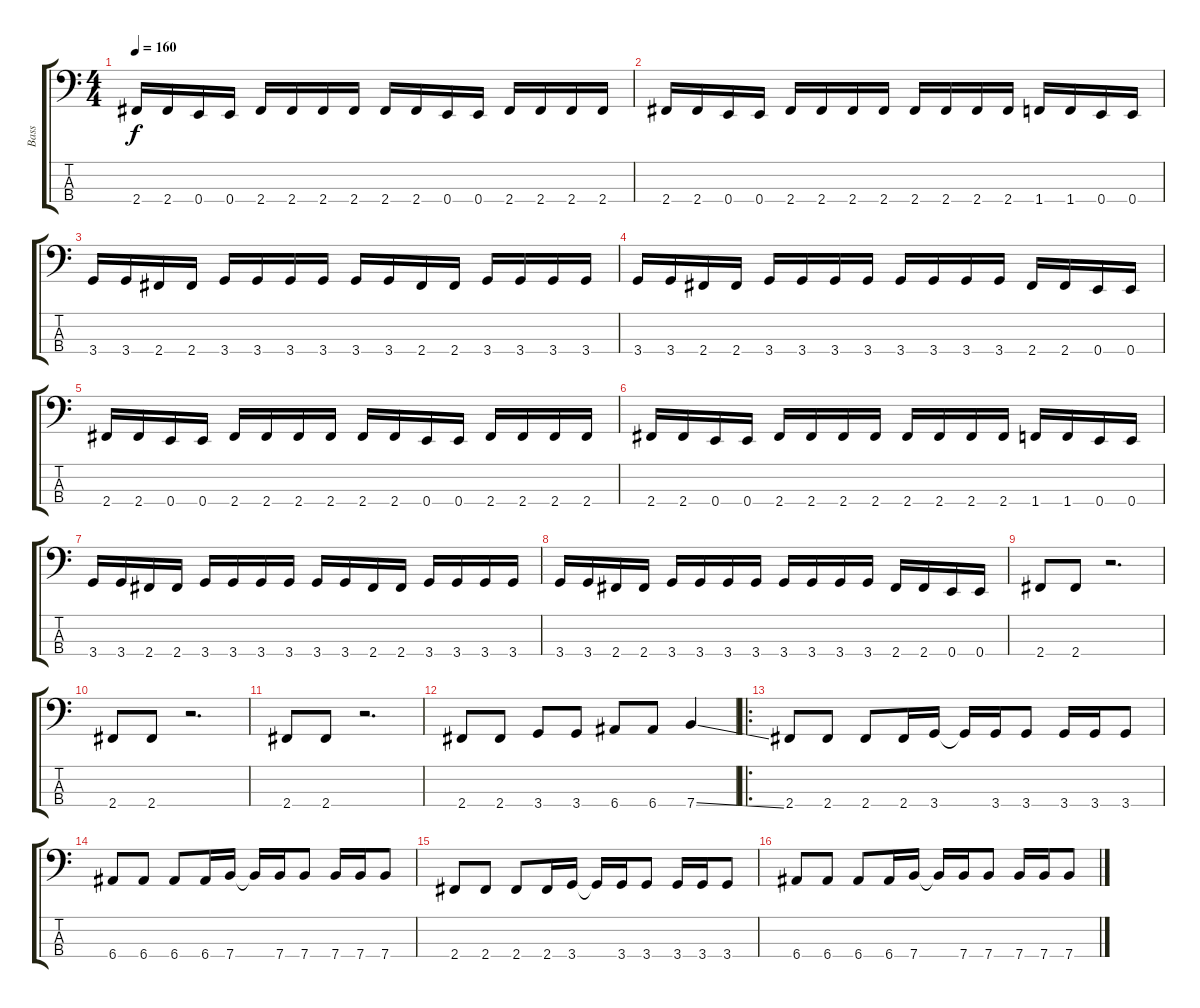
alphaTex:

\track ("Bass" "Bass") {instrument electricbasspick}
\staff {score tabs}
\tuning (G2 D2 A1 E1) {hide}
\ts (4 4)
\tempo 160
\clef f4
\ks c
2.4.16{dy f} 2.4.16 0.4.16 0.4.16 2.4.16 2.4.16 2.4.16 2.4.16 2.4.16 2.4.16 0.4.16 0.4.16 2.4.16 2.4.16 2.4.16 2.4.16 |
2.4.16 2.4.16 0.4.16 0.4.16 2.4.16 2.4.16 2.4.16 2.4.16 2.4.16 2.4.16 2.4.16 2.4.16 1.4.16 1.4.16 0.4.16 0.4.16 |
3.4.16 3.4.16 2.4.16 2.4.16 3.4.16 3.4.16 3.4.16 3.4.16 3.4.16 3.4.16 2.4.16 2.4.16 3.4.16 3.4.16 3.4.16 3.4.16 |
3.4.16 3.4.16 2.4.16 2.4.16 3.4.16 3.4.16 3.4.16 3.4.16 3.4.16 3.4.16 3.4.16 3.4.16 2.4.16 2.4.16 0.4.16 0.4.16 |
2.4.16 2.4.16 0.4.16 0.4.16 2.4.16 2.4.16 2.4.16 2.4.16 2.4.16 2.4.16 0.4.16 0.4.16 2.4.16 2.4.16 2.4.16 2.4.16 |
2.4.16 2.4.16 0.4.16 0.4.16 2.4.16 2.4.16 2.4.16 2.4.16 2.4.16 2.4.16 2.4.16 2.4.16 1.4.16 1.4.16 0.4.16 0.4.16 |
3.4.16 3.4.16 2.4.16 2.4.16 3.4.16 3.4.16 3.4.16 3.4.16 3.4.16 3.4.16 2.4.16 2.4.16 3.4.16 3.4.16 3.4.16 3.4.16 |
3.4.16 3.4.16 2.4.16 2.4.16 3.4.16 3.4.16 3.4.16 3.4.16 3.4.16 3.4.16 3.4.16 3.4.16 2.4.16 2.4.16 0.4.16 0.4.16 |
2.4.8 2.4.8 r.2{d} |
2.4.8 2.4.8 r.2{d} |
2.4.8 2.4.8 r.2{d} |
2.4.8 2.4.8 3.4.8 3.4.8 6.4.8 6.4.8 7.4{ss}.4 |
\ro
2.4.8 2.4.8 2.4.8 2.4.16 3.4.16 3.4{t}.16 3.4.16 3.4.8 3.4.16 3.4.16 3.4.8 |
6.4.8 6.4.8 6.4.8 6.4.16 7.4.16 7.4{t}.16 7.4.16 7.4.8 7.4.16 7.4.16 7.4.8 |
2.4.8 2.4.8 2.4.8 2.4.16 3.4.16 3.4{t}.16 3.4.16 3.4.8 3.4.16 3.4.16 3.4.8 |
6.4.8 6.4.8 6.4.8 6.4.16 7.4.16 7.4{t}.16 7.4.16 7.4.8 7.4.16 7.4.16 7.4.8
